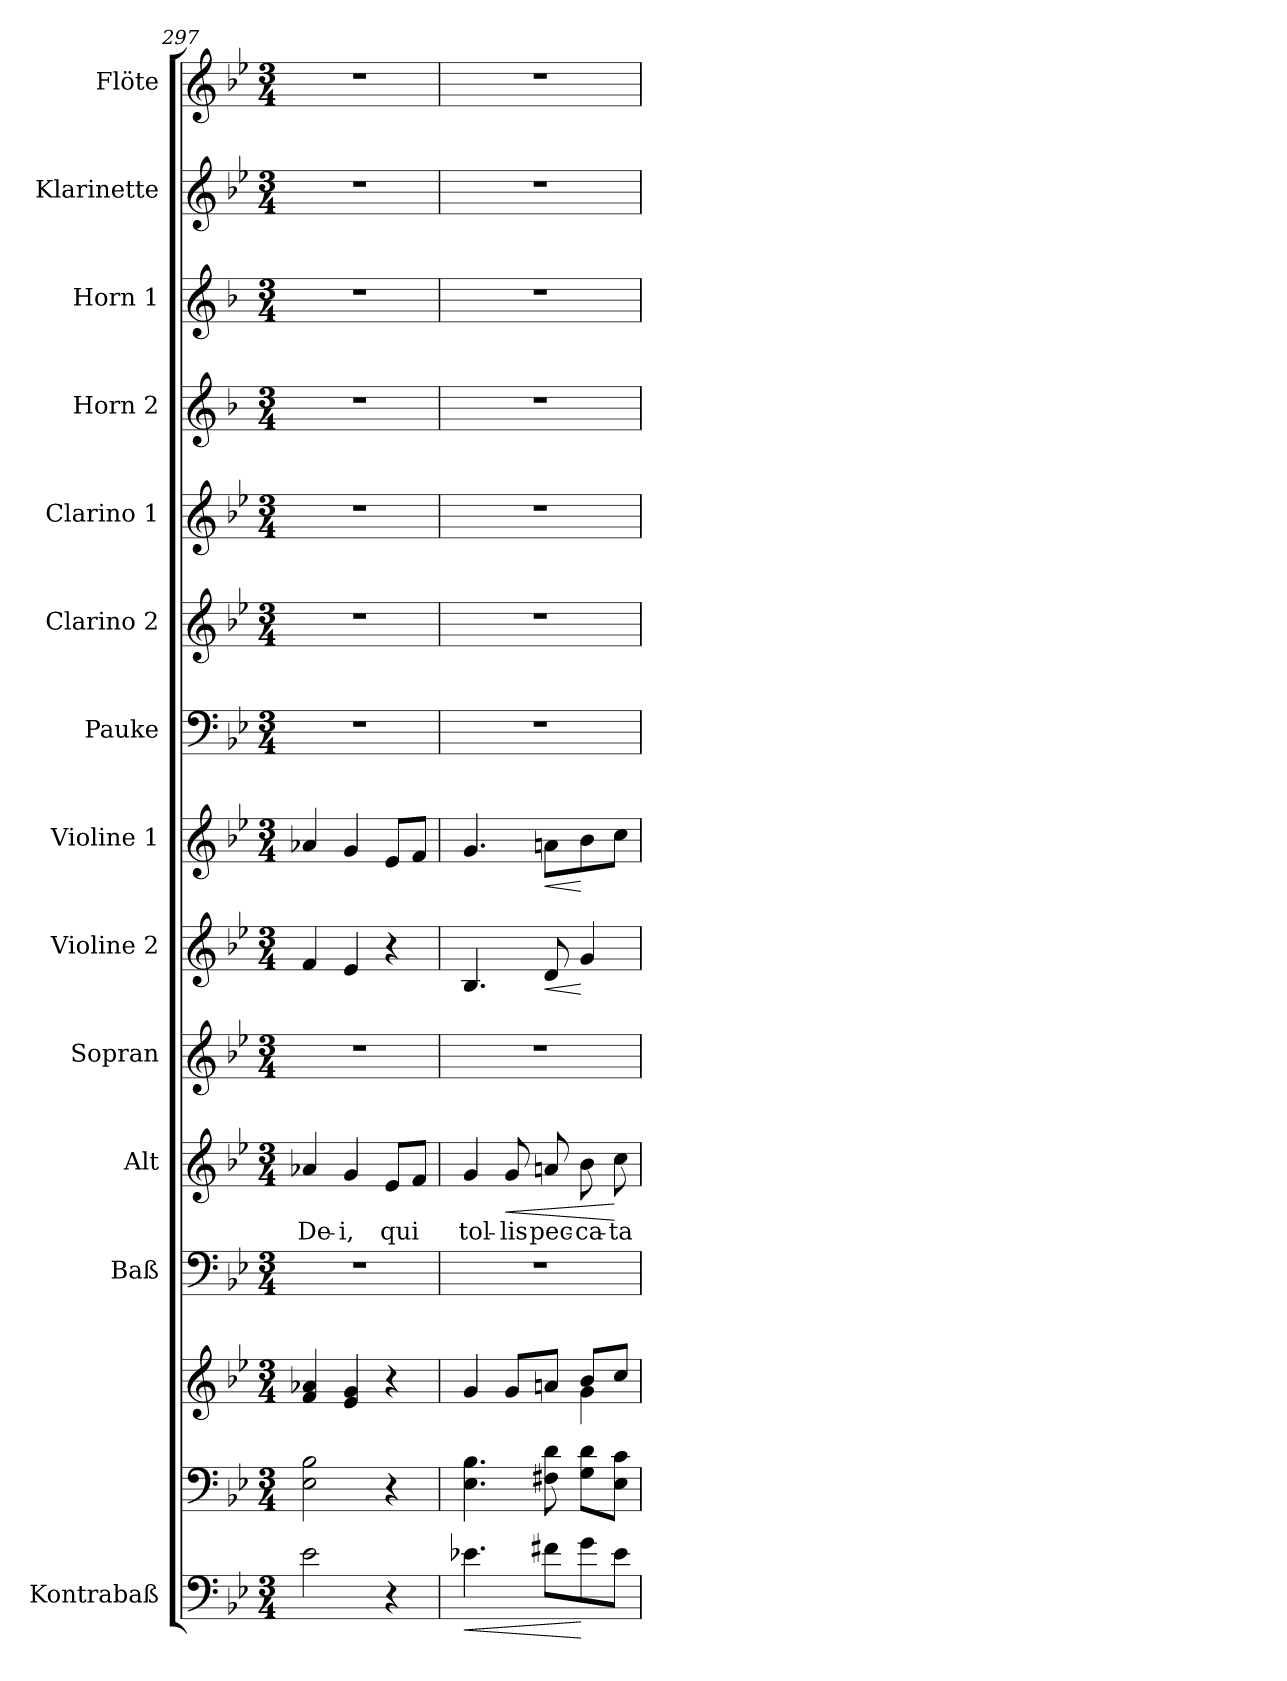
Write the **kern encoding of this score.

**kern	**dynam	**kern	**kern	**kern	**kern	**text	**dynam	**kern	**kern	**dynam	**kern	**dynam	**kern	**kern	**kern	**kern	**kern	**kern	**kern
*part14	*part14	*part13	*part13	*part12	*part11	*part11	*part11	*part10	*part9	*part9	*part8	*part8	*part7	*part6	*part5	*part4	*part3	*part2	*part1
*staff15	*staff15	*staff14	*staff13	*staff12	*staff11	*staff11	*staff11	*staff10	*staff9	*staff9	*staff8	*staff8	*staff7	*staff6	*staff5	*staff4	*staff3	*staff2	*staff1
*I"Kontrabaß	*	*	*	*I"Baß	*I"Alt	*	*	*I"Sopran	*I"Violine 2	*	*I"Violine 1	*	*I"Pauke	*I"Clarino 2	*I"Clarino 1	*I"Horn 2	*I"Horn 1	*I"Klarinette	*I"Flöte
*I'Kb	*	*	*	*I'Baß	*I'Alt	*	*	*I'Sop	*I'Vln. 2	*	*I'Vln. 1	*	*I'Pk.	*	*	*I'Hrn. 2	*I'Hrn. 1	*	*I'Fl.
*clefF4	*	*clefF4	*clefG2	*clefF4	*clefG2	*	*	*clefG2	*clefG2	*	*clefG2	*	*clefF4	*clefG2	*clefG2	*clefG2	*clefG2	*clefG2	*clefG2
*ITrd7c12	*	*	*	*	*	*	*	*	*	*	*	*	*	*ITrd7c12	*ITrd7c12	*ITrd4c7	*ITrd4c7	*	*
*k[b-e-]	*	*k[b-e-]	*k[b-e-]	*k[b-e-]	*k[b-e-]	*	*	*k[b-e-]	*k[b-e-]	*	*k[b-e-]	*	*k[b-e-]	*k[b-e-]	*k[b-e-]	*k[b-e-]	*k[b-e-]	*k[b-e-]	*k[b-e-]
*B-:	*	*B-:	*B-:	*B-:	*B-:	*	*	*B-:	*B-:	*	*B-:	*	*B-:	*B-:	*B-:	*B-:	*B-:	*B-:	*B-:
*M3/4	*	*M3/4	*M3/4	*M3/4	*M3/4	*	*	*M3/4	*M3/4	*	*M3/4	*	*M3/4	*M3/4	*M3/4	*M3/4	*M3/4	*M3/4	*M3/4
=297	=297	=297	=297	=297	=297	=297	=297	=297	=297	=297	=297	=297	=297	=297	=297	=297	=297	=297	=297
!	!	!	!	!	!	!LO:LY:b	!	!	!	!	!	!	!	!	!	!	!	!	!
2E-\	.	2E-\ 2B-\	4f/ 4a-X/	2.r	4a-X/	De-	.	2.r	4f/	.	4a-X/	.	2.r	2.r	2.r	2.r	2.r	2.r	2.r
!	!	!	!	!	!	!LO:LY:b	!	!	!	!	!	!	!	!	!	!	!	!	!
.	.	.	4e-/ 4g/	.	4g/	-i,	.	.	4e-/	.	4g/	.	.	.	.	.	.	.	.
!	!	!	!	!	!	!LO:LY:b	!	!	!	!	!	!	!	!	!	!	!	!	!
4r	.	4r	4r	.	8e-/L	qui	.	.	4r	.	8e-/L	.	.	.	.	.	.	.	.
.	.	.	.	.	8f/J	.	.	.	.	.	8f/J	.	.	.	.	.	.	.	.
=298	=298	=298	=298	=298	=298	=298	=298	=298	=298	=298	=298	=298	=298	=298	=298	=298	=298	=298	=298
!	!LO:HP:b	!	!	!	!	!LO:LY:b	!	!	!	!	!	!	!	!	!	!	!	!	!
*	*	*	*^	*	*	*	*	*	*	*	*	*	*	*	*	*	*	*	*
4.E-X\	<	4.E-\ 4.B-\	4g/	2ryy	2.r	4g/	tol-	.	2.r	4.B-/	.	4.g/	.	2.r	2.r	2.r	2.r	2.r	2.r	2.r
!	!	!	!	!	!	!	!LO:LY:b	!LO:HP:b	!	!	!	!	!	!	!	!	!	!	!	!
.	.	.	8g/L	.	.	8g/	-lis	<	.	.	.	.	.	.	.	.	.	.	.	.
!	!	!	!	!	!	!	!LO:LY:b	!	!	!	!LO:HP:b	!	!LO:HP:b	!	!	!	!	!	!	!
8F#X\L	.	8F#X\ 8d\	8an/J	.	.	8an/	pec-	.	.	8d/	<	8an\L	<	.	.	.	.	.	.	.
!	!	!	!	!	!	!	!LO:LY:b	!	!	!	!	!	!	!	!	!	!	!	!	!
8G\	[	8G\ 8d\L	8b-/L	4g\	.	8b-\	-ca-	.	.	4g/	[	8b-\	[	.	.	.	.	.	.	.
!	!	!	!	!	!	!	!LO:LY:b	!	!	!	!	!	!	!	!	!	!	!	!	!
8E-\J	.	8E-\ 8c\J	8cc/J	.	.	8cc\	-ta	[	.	.	.	8cc\J	.	.	.	.	.	.	.	.
*	*	*	*v	*v	*	*	*	*	*	*	*	*	*	*	*	*	*	*	*	*
=	=	=	=	=	=	=	=	=	=	=	=	=	=	=	=	=	=	=	=
*-	*-	*-	*-	*-	*-	*-	*-	*-	*-	*-	*-	*-	*-	*-	*-	*-	*-	*-	*-
